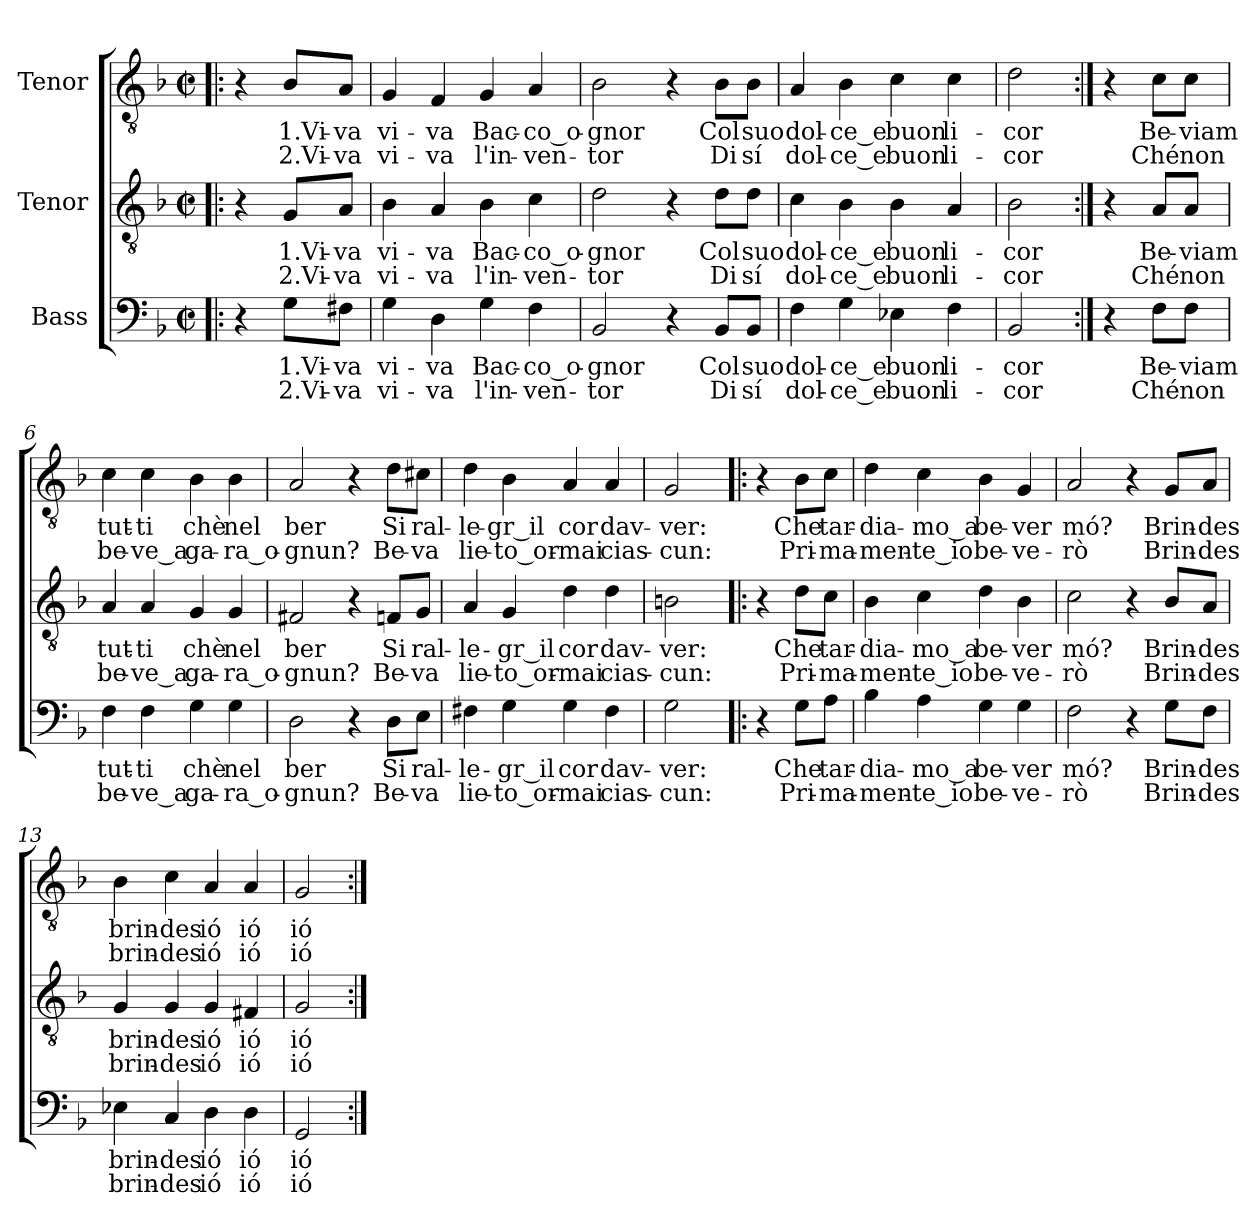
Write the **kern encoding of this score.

**kern	**text	**text	**kern	**text	**text	**kern	**text	**text
*part3	*part3	*part3	*part2	*part2	*part2	*part1	*part1	*part1
*staff3	*staff3	*staff3	*staff2	*staff2	*staff2	*staff1	*staff1	*staff1
*I"Bass	*	*	*I"Tenor	*	*	*I"Tenor	*	*
*clefF4	*	*	*clefGv2	*	*	*clefGv2	*	*
*k[b-]	*	*	*k[b-]	*	*	*k[b-]	*	*
*M2/2	*	*	*M2/2	*	*	*M2/2	*	*
*met(c|)	*	*	*met(c|)	*	*	*met(c|)	*	*
=!|:	=!|:	=!|:	=!|:	=!|:	=!|:	=!|:	=!|:	=!|:
4r	.	.	4r	.	.	4r	.	.
!	!LO:LY:b	!LO:LY:b	!	!LO:LY:b	!LO:LY:b	!	!LO:LY:b	!LO:LY:b
8G\L	1.Vi-	2.Vi-	8G/L	1.Vi-	2.Vi-	8B-/L	1.Vi-	2.Vi-
!	!LO:LY:b	!LO:LY:b	!	!LO:LY:b	!LO:LY:b	!	!LO:LY:b	!LO:LY:b
8F#X\J	-va	-va	8A/J	-va	-va	8A/J	-va	-va
=1	=1	=1	=1	=1	=1	=1	=1	=1
!	!LO:LY:b	!LO:LY:b	!	!LO:LY:b	!LO:LY:b	!	!LO:LY:b	!LO:LY:b
4G\	vi-	vi-	4B-\	vi-	vi-	4G/	vi-	vi-
!	!LO:LY:b	!LO:LY:b	!	!LO:LY:b	!LO:LY:b	!	!LO:LY:b	!LO:LY:b
4D\	-va	-va	4A/	-va	-va	4F/	-va	-va
!	!LO:LY:b	!LO:LY:b	!	!LO:LY:b	!LO:LY:b	!	!LO:LY:b	!LO:LY:b
4G\	Bac-	l'in-	4B-\	Bac-	l'in-	4G/	Bac-	l'in-
!	!LO:LY:b	!LO:LY:b	!	!LO:LY:b	!LO:LY:b	!	!LO:LY:b	!LO:LY:b
4F\	-co_o-	-ven-	4c\	-co_o-	-ven-	4A/	-co_o-	-ven-
=2	=2	=2	=2	=2	=2	=2	=2	=2
!	!LO:LY:b	!LO:LY:b	!	!LO:LY:b	!LO:LY:b	!	!LO:LY:b	!LO:LY:b
2BB-/	-gnor	-tor	2d\	-gnor	-tor	2B-\	-gnor	-tor
4r	.	.	4r	.	.	4r	.	.
!	!LO:LY:b	!LO:LY:b	!	!LO:LY:b	!LO:LY:b	!	!LO:LY:b	!LO:LY:b
8BB-/L	Col	Di	8d\L	Col	Di	8B-\L	Col	Di
!	!LO:LY:b	!LO:LY:b	!	!LO:LY:b	!LO:LY:b	!	!LO:LY:b	!LO:LY:b
8BB-/J	suo	sí	8d\J	suo	sí	8B-\J	suo	sí
=3	=3	=3	=3	=3	=3	=3	=3	=3
!	!LO:LY:b	!LO:LY:b	!	!LO:LY:b	!LO:LY:b	!	!LO:LY:b	!LO:LY:b
4F\	dol-	dol-	4c\	dol-	dol-	4A/	dol-	dol-
!	!LO:LY:b	!LO:LY:b	!	!LO:LY:b	!LO:LY:b	!	!LO:LY:b	!LO:LY:b
4G\	-ce_e	-ce_e	4B-\	-ce_e	-ce_e	4B-\	-ce_e	-ce_e
!	!LO:LY:b	!LO:LY:b	!	!LO:LY:b	!LO:LY:b	!	!LO:LY:b	!LO:LY:b
4E-X\	buon	buon	4B-\	buon	buon	4c\	buon	buon
!	!LO:LY:b	!LO:LY:b	!	!LO:LY:b	!LO:LY:b	!	!LO:LY:b	!LO:LY:b
4F\	li-	li-	4A/	li-	li-	4c\	li-	li-
=4	=4	=4	=4	=4	=4	=4	=4	=4
!	!LO:LY:b	!LO:LY:b	!	!LO:LY:b	!LO:LY:b	!	!LO:LY:b	!LO:LY:b
2BB-/	-cor	-cor	2B-\	-cor	-cor	2d\	-cor	-cor
!!LO:LB:g=z
=5:|!	=5:|!	=5:|!	=5:|!	=5:|!	=5:|!	=5:|!	=5:|!	=5:|!
4r	.	.	4r	.	.	4r	.	.
!	!LO:LY:b	!LO:LY:b	!	!LO:LY:b	!LO:LY:b	!	!LO:LY:b	!LO:LY:b
8F\L	Be-	Ché	8A/L	Be-	Ché	8c\L	Be-	Ché
!	!LO:LY:b	!LO:LY:b	!	!LO:LY:b	!LO:LY:b	!	!LO:LY:b	!LO:LY:b
8F\J	-viam	non	8A/J	-viam	non	8c\J	-viam	non
=6	=6	=6	=6	=6	=6	=6	=6	=6
!	!LO:LY:b	!LO:LY:b	!	!LO:LY:b	!LO:LY:b	!	!LO:LY:b	!LO:LY:b
4F\	tut-	be-	4A/	tut-	be-	4c\	tut-	be-
!	!LO:LY:b	!LO:LY:b	!	!LO:LY:b	!LO:LY:b	!	!LO:LY:b	!LO:LY:b
4F\	-ti	-ve_a	4A/	-ti	-ve_a	4c\	-ti	-ve_a
!	!LO:LY:b	!LO:LY:b	!	!LO:LY:b	!LO:LY:b	!	!LO:LY:b	!LO:LY:b
4G\	chè	ga-	4G/	chè	ga-	4B-\	chè	ga-
!	!LO:LY:b	!LO:LY:b	!	!LO:LY:b	!LO:LY:b	!	!LO:LY:b	!LO:LY:b
4G\	nel	-ra_o-	4G/	nel	-ra_o-	4B-\	nel	-ra_o-
=7	=7	=7	=7	=7	=7	=7	=7	=7
!	!LO:LY:b	!LO:LY:b	!	!LO:LY:b	!LO:LY:b	!	!LO:LY:b	!LO:LY:b
2D\	ber	-gnun?	2F#X/	ber	-gnun?	2A/	ber	-gnun?
4r	.	.	4r	.	.	4r	.	.
!	!LO:LY:b	!LO:LY:b	!	!LO:LY:b	!LO:LY:b	!	!LO:LY:b	!LO:LY:b
8D\L	Si	Be-	8Fn/L	Si	Be-	8d\L	Si	Be-
!	!LO:LY:b	!LO:LY:b	!	!LO:LY:b	!LO:LY:b	!	!LO:LY:b	!LO:LY:b
8E\J	ral-	-va	8G/J	ral-	-va	8c#X\J	ral-	-va
=8	=8	=8	=8	=8	=8	=8	=8	=8
!	!LO:LY:b	!LO:LY:b	!	!LO:LY:b	!LO:LY:b	!	!LO:LY:b	!LO:LY:b
4F#X\	-le-	lie-	4A/	-le-	lie-	4d\	-le-	lie-
!	!LO:LY:b	!LO:LY:b	!	!LO:LY:b	!LO:LY:b	!	!LO:LY:b	!LO:LY:b
4G\	-gr_il	-to_or-	4G/	-gr_il	-to_or-	4B-\	-gr_il	-to_or-
!	!LO:LY:b	!LO:LY:b	!	!LO:LY:b	!LO:LY:b	!	!LO:LY:b	!LO:LY:b
4G\	cor	-mai	4d\	cor	-mai	4A/	cor	-mai
!	!LO:LY:b	!LO:LY:b	!	!LO:LY:b	!LO:LY:b	!	!LO:LY:b	!LO:LY:b
4F#\	dav-	cias-	4d\	dav-	cias-	4A/	dav-	cias-
=9	=9	=9	=9	=9	=9	=9	=9	=9
!	!LO:LY:b	!LO:LY:b	!	!LO:LY:b	!LO:LY:b	!	!LO:LY:b	!LO:LY:b
2G\	-ver:	-cun:	2Bn\	-ver:	-cun:	2G/	-ver:	-cun:
!!LO:LB:g=z
=10!|:	=10!|:	=10!|:	=10!|:	=10!|:	=10!|:	=10!|:	=10!|:	=10!|:
4r	.	.	4r	.	.	4r	.	.
!	!LO:LY:b	!LO:LY:b	!	!LO:LY:b	!LO:LY:b	!	!LO:LY:b	!LO:LY:b
8G\L	Che	Pri-	8d\L	Che	Pri-	8B-\L	Che	Pri-
!	!LO:LY:b	!LO:LY:b	!	!LO:LY:b	!LO:LY:b	!	!LO:LY:b	!LO:LY:b
8A\J	tar-	-ma-	8c\J	tar-	-ma-	8c\J	tar-	-ma-
=11	=11	=11	=11	=11	=11	=11	=11	=11
!	!LO:LY:b	!LO:LY:b	!	!LO:LY:b	!LO:LY:b	!	!LO:LY:b	!LO:LY:b
4B-\	-dia-	-men-	4B-\	-dia-	-men-	4d\	-dia-	-men-
!	!LO:LY:b	!LO:LY:b	!	!LO:LY:b	!LO:LY:b	!	!LO:LY:b	!LO:LY:b
4A\	-mo_a	-te_io	4c\	-mo_a	-te_io	4c\	-mo_a	-te_io
!	!LO:LY:b	!LO:LY:b	!	!LO:LY:b	!LO:LY:b	!	!LO:LY:b	!LO:LY:b
4G\	be-	be-	4d\	be-	be-	4B-\	be-	be-
!	!LO:LY:b	!LO:LY:b	!	!LO:LY:b	!LO:LY:b	!	!LO:LY:b	!LO:LY:b
4G\	-ver	-ve-	4B-\	-ver	-ve-	4G/	-ver	-ve-
=12	=12	=12	=12	=12	=12	=12	=12	=12
!	!LO:LY:b	!LO:LY:b	!	!LO:LY:b	!LO:LY:b	!	!LO:LY:b	!LO:LY:b
2F\	mó?	-rò	2c\	mó?	-rò	2A/	mó?	-rò
4r	.	.	4r	.	.	4r	.	.
!	!LO:LY:b	!LO:LY:b	!	!LO:LY:b	!LO:LY:b	!	!LO:LY:b	!LO:LY:b
8G\L	Brin-	Brin-	8B-/L	Brin-	Brin-	8G/L	Brin-	Brin-
!	!LO:LY:b	!LO:LY:b	!	!LO:LY:b	!LO:LY:b	!	!LO:LY:b	!LO:LY:b
8F\J	-des	-des	8A/J	-des	-des	8A/J	-des	-des
=13	=13	=13	=13	=13	=13	=13	=13	=13
!	!LO:LY:b	!LO:LY:b	!	!LO:LY:b	!LO:LY:b	!	!LO:LY:b	!LO:LY:b
4E-X\	brin-	brin-	4G/	brin-	brin-	4B-\	brin-	brin-
!	!LO:LY:b	!LO:LY:b	!	!LO:LY:b	!LO:LY:b	!	!LO:LY:b	!LO:LY:b
4C/	-des	-des	4G/	-des	-des	4c\	-des	-des
!	!LO:LY:b	!LO:LY:b	!	!LO:LY:b	!LO:LY:b	!	!LO:LY:b	!LO:LY:b
4D\	ió	ió	4G/	ió	ió	4A/	ió	ió
!	!LO:LY:b	!LO:LY:b	!	!LO:LY:b	!LO:LY:b	!	!LO:LY:b	!LO:LY:b
4D\	ió	ió	4F#X/	ió	ió	4A/	ió	ió
=14	=14	=14	=14	=14	=14	=14	=14	=14
!	!LO:LY:b	!LO:LY:b	!	!LO:LY:b	!LO:LY:b	!	!LO:LY:b	!LO:LY:b
2GG/	ió	ió	2G/	ió	ió	2G/	ió	ió
=:|!	=:|!	=:|!	=:|!	=:|!	=:|!	=:|!	=:|!	=:|!
*-	*-	*-	*-	*-	*-	*-	*-	*-
